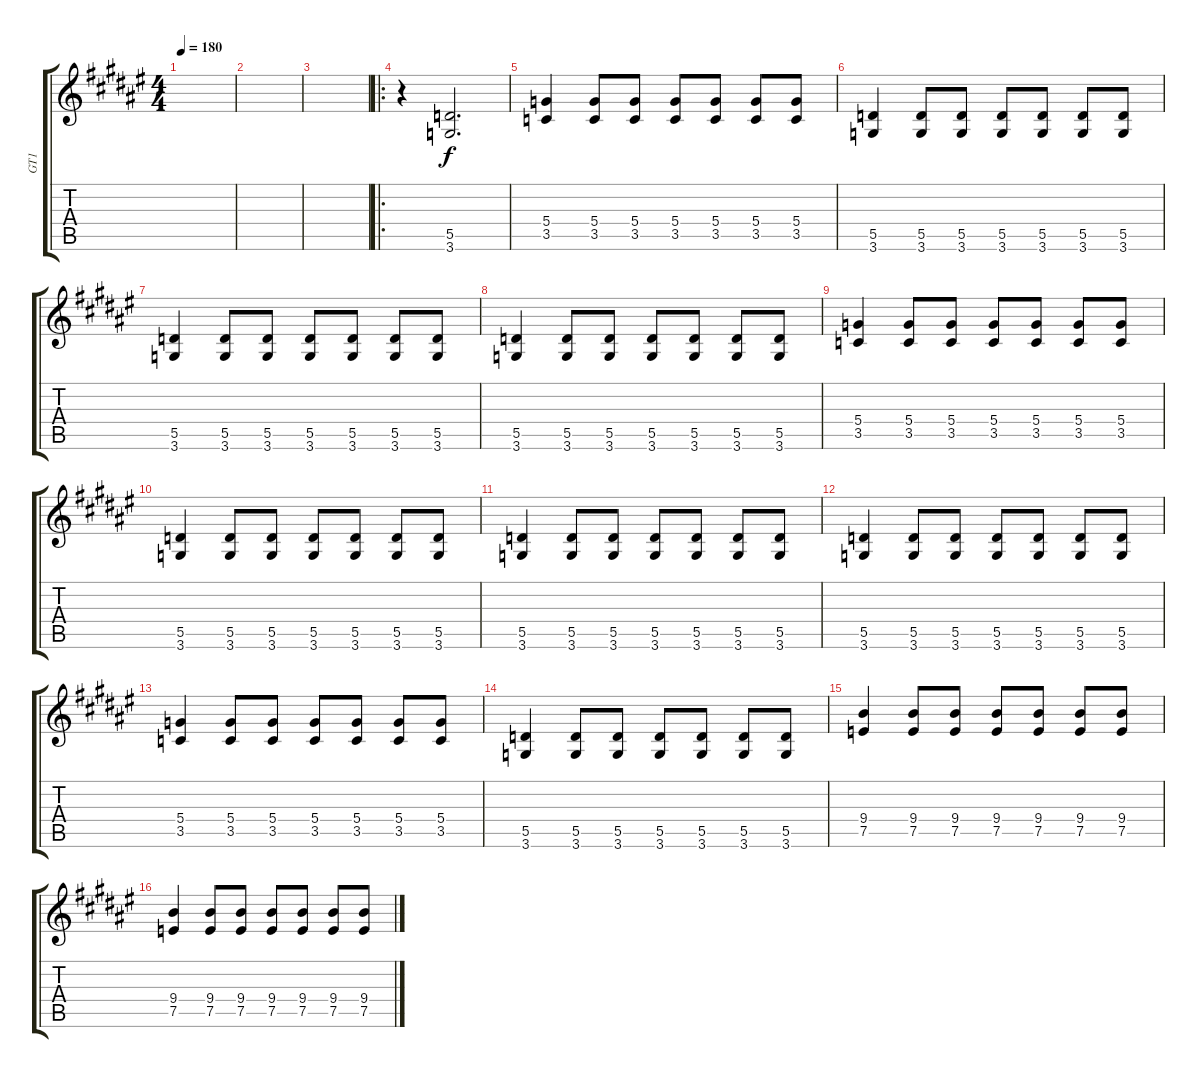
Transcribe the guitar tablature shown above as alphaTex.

\track ("GT1" "GT1") {instrument overdrivenguitar}
\staff {score tabs}
\tuning (E4 B3 G3 D3 A2 E2) {hide}
\ts (4 4)
\tempo 180
\clef g2
\ks f#
|
|
|
\ro
r.4 (5.5 3.6).2{d} |
(5.4 3.5).4 (5.4 3.5).8 (5.4 3.5).8 (5.4 3.5).8 (5.4 3.5).8 (5.4 3.5).8 (5.4 3.5).8 |
(5.5 3.6).4 (5.5 3.6).8 (5.5 3.6).8 (5.5 3.6).8 (5.5 3.6).8 (5.5 3.6).8 (5.5 3.6).8 |
(5.5 3.6).4 (5.5 3.6).8 (5.5 3.6).8 (5.5 3.6).8 (5.5 3.6).8 (5.5 3.6).8 (5.5 3.6).8 |
(5.5 3.6).4 (5.5 3.6).8 (5.5 3.6).8 (5.5 3.6).8 (5.5 3.6).8 (5.5 3.6).8 (5.5 3.6).8 |
(5.4 3.5).4 (5.4 3.5).8 (5.4 3.5).8 (5.4 3.5).8 (5.4 3.5).8 (5.4 3.5).8 (5.4 3.5).8 |
(5.5 3.6).4 (5.5 3.6).8 (5.5 3.6).8 (5.5 3.6).8 (5.5 3.6).8 (5.5 3.6).8 (5.5 3.6).8 |
(5.5 3.6).4 (5.5 3.6).8 (5.5 3.6).8 (5.5 3.6).8 (5.5 3.6).8 (5.5 3.6).8 (5.5 3.6).8 |
(5.5 3.6).4 (5.5 3.6).8 (5.5 3.6).8 (5.5 3.6).8 (5.5 3.6).8 (5.5 3.6).8 (5.5 3.6).8 |
(5.4 3.5).4 (5.4 3.5).8 (5.4 3.5).8 (5.4 3.5).8 (5.4 3.5).8 (5.4 3.5).8 (5.4 3.5).8 |
(5.5 3.6).4 (5.5 3.6).8 (5.5 3.6).8 (5.5 3.6).8 (5.5 3.6).8 (5.5 3.6).8 (5.5 3.6).8 |
(9.4 7.5).4 (9.4 7.5).8 (9.4 7.5).8 (9.4 7.5).8 (9.4 7.5).8 (9.4 7.5).8 (9.4 7.5).8 |
(9.4 7.5).4 (9.4 7.5).8 (9.4 7.5).8 (9.4 7.5).8 (9.4 7.5).8 (9.4 7.5).8 (9.4 7.5).8
